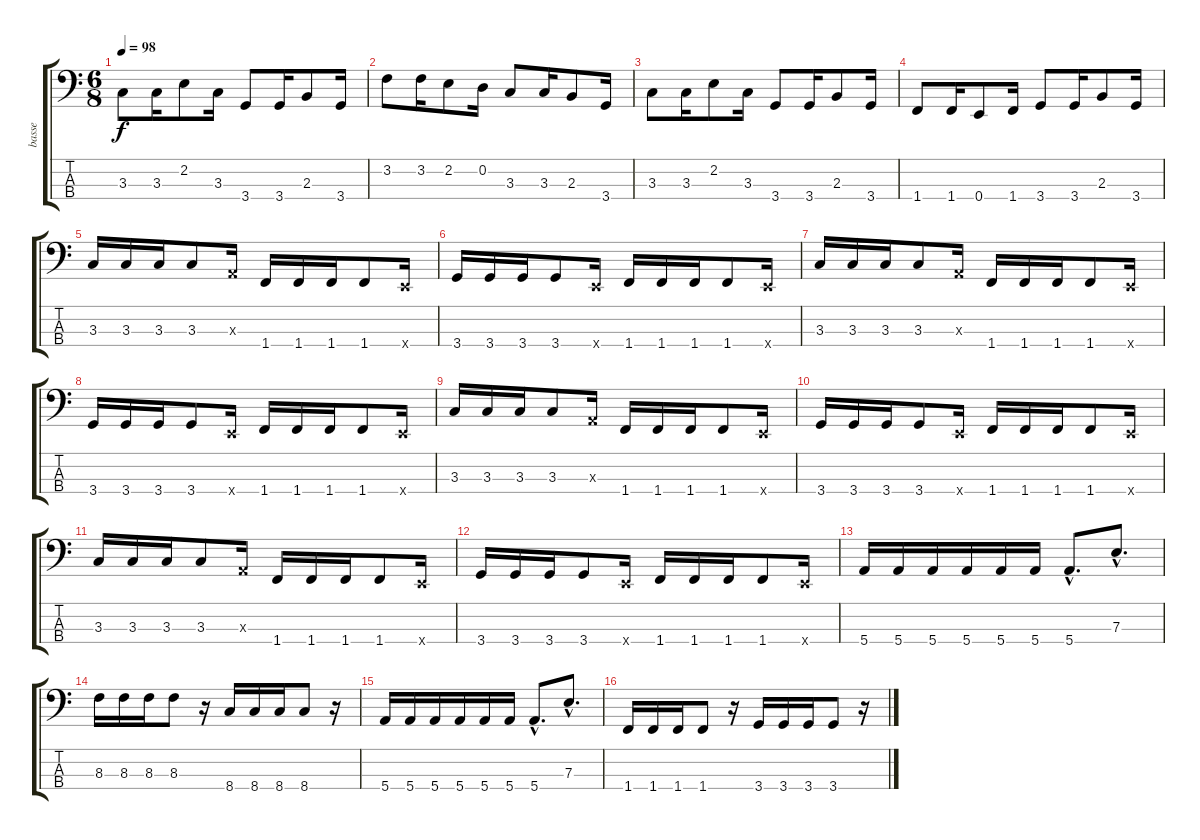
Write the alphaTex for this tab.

\track ("basse" "basse") {instrument electricbassfinger}
\staff {score tabs}
\tuning (G2 D2 A1 E1) {hide}
\ts (6 8)
\tempo 98
\clef f4
\ks c
3.3.8{dy f} 3.3.16 2.2.8 3.3.16 3.4.8 3.4.16 2.3.8 3.4.16 |
3.2.8 3.2.16 2.2.8 0.2.16 3.3.8 3.3.16 2.3.8 3.4.16 |
3.3.8 3.3.16 2.2.8 3.3.16 3.4.8 3.4.16 2.3.8 3.4.16 |
1.4.8 1.4.16 0.4.8 1.4.16 3.4.8 3.4.16 2.3.8 3.4.16 |
3.3.16 3.3.16 3.3.16 3.3.8 0.3{x}.16 1.4.16 1.4.16 1.4.16 1.4.8 0.4{x}.16 |
3.4.16 3.4.16 3.4.16 3.4.8 0.4{x}.16 1.4.16 1.4.16 1.4.16 1.4.8 0.4{x}.16 |
3.3.16 3.3.16 3.3.16 3.3.8 0.3{x}.16 1.4.16 1.4.16 1.4.16 1.4.8 0.4{x}.16 |
3.4.16 3.4.16 3.4.16 3.4.8 0.4{x}.16 1.4.16 1.4.16 1.4.16 1.4.8 0.4{x}.16 |
3.3.16 3.3.16 3.3.16 3.3.8 0.3{x}.16 1.4.16 1.4.16 1.4.16 1.4.8 0.4{x}.16 |
3.4.16 3.4.16 3.4.16 3.4.8 0.4{x}.16 1.4.16 1.4.16 1.4.16 1.4.8 0.4{x}.16 |
3.3.16 3.3.16 3.3.16 3.3.8 0.3{x}.16 1.4.16 1.4.16 1.4.16 1.4.8 0.4{x}.16 |
3.4.16 3.4.16 3.4.16 3.4.8 0.4{x}.16 1.4.16 1.4.16 1.4.16 1.4.8 0.4{x}.16 |
5.4.16 5.4.16 5.4.16 5.4.16 5.4.16 5.4.16 5.4{hac}.8{d} 7.3{hac}.8{d} |
8.3.16 8.3.16 8.3.16 8.3.8 r.16 8.4.16 8.4.16 8.4.16 8.4.8 r.16 |
5.4.16 5.4.16 5.4.16 5.4.16 5.4.16 5.4.16 5.4{hac}.8{d} 7.3{hac}.8{d} |
1.4.16 1.4.16 1.4.16 1.4.8 r.16 3.4.16 3.4.16 3.4.16 3.4.8 r.16
